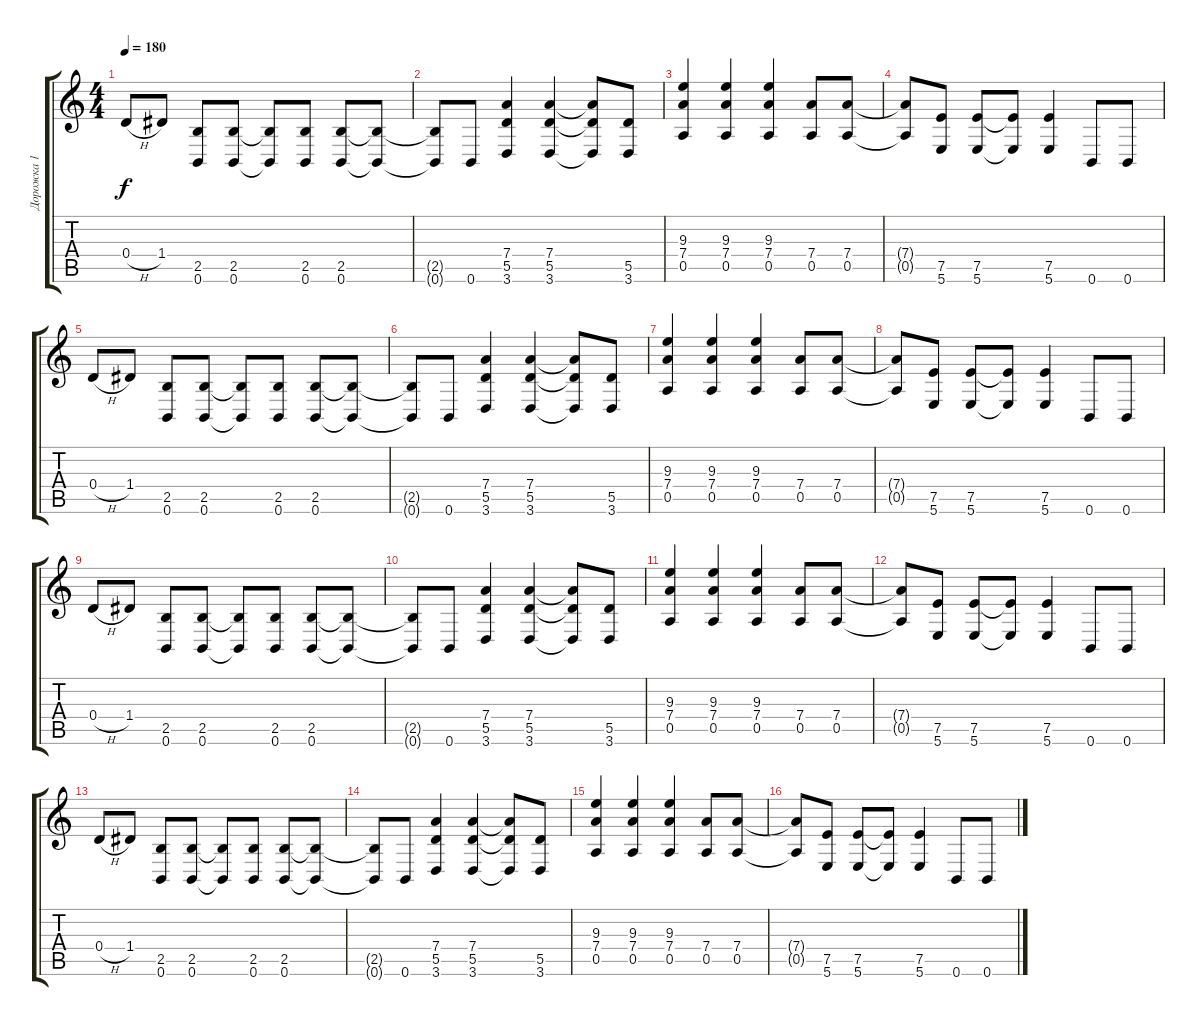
\track ("Дорожка 1" "Дорожка 1") {instrument acousticguitarsteel}
\staff {score tabs}
\tuning (E4 B3 G3 D3 A2 B1) {hide}
\ts (4 4)
\tempo 180
\clef g2
\ks c
0.4{h}.8{dy f} 1.4.8 (2.5 0.6).8 (2.5 0.6).8 (2.5{t} 0.6{t}).8 (2.5 0.6).8 (2.5 0.6).8 (2.5{t} 0.6{t}).8 |
(2.5{t} 0.6{t}).8 0.6.8 (7.4 5.5 3.6).4 (7.4 5.5 3.6).4 (7.4{t} 5.5{t} 3.6{t}).8 (5.5 3.6).8 |
(9.3 7.4 0.5).4 (9.3 7.4 0.5).4 (9.3 7.4 0.5).4 (7.4 0.5).8 (7.4 0.5).8 |
(7.4{t} 0.5{t}).8 (7.5 5.6).8 (7.5 5.6).8 (7.5{t} 5.6{t}).8 (7.5 5.6).4 0.6.8 0.6.8 |
0.4{h}.8 1.4.8 (2.5 0.6).8 (2.5 0.6).8 (2.5{t} 0.6{t}).8 (2.5 0.6).8 (2.5 0.6).8 (2.5{t} 0.6{t}).8 |
(2.5{t} 0.6{t}).8 0.6.8 (7.4 5.5 3.6).4 (7.4 5.5 3.6).4 (7.4{t} 5.5{t} 3.6{t}).8 (5.5 3.6).8 |
(9.3 7.4 0.5).4 (9.3 7.4 0.5).4 (9.3 7.4 0.5).4 (7.4 0.5).8 (7.4 0.5).8 |
(7.4{t} 0.5{t}).8 (7.5 5.6).8 (7.5 5.6).8 (7.5{t} 5.6{t}).8 (7.5 5.6).4 0.6.8 0.6.8 |
0.4{h}.8 1.4.8 (2.5 0.6).8 (2.5 0.6).8 (2.5{t} 0.6{t}).8 (2.5 0.6).8 (2.5 0.6).8 (2.5{t} 0.6{t}).8 |
(2.5{t} 0.6{t}).8 0.6.8 (7.4 5.5 3.6).4 (7.4 5.5 3.6).4 (7.4{t} 5.5{t} 3.6{t}).8 (5.5 3.6).8 |
(9.3 7.4 0.5).4 (9.3 7.4 0.5).4 (9.3 7.4 0.5).4 (7.4 0.5).8 (7.4 0.5).8 |
(7.4{t} 0.5{t}).8 (7.5 5.6).8 (7.5 5.6).8 (7.5{t} 5.6{t}).8 (7.5 5.6).4 0.6.8 0.6.8 |
0.4{h}.8 1.4.8 (2.5 0.6).8 (2.5 0.6).8 (2.5{t} 0.6{t}).8 (2.5 0.6).8 (2.5 0.6).8 (2.5{t} 0.6{t}).8 |
(2.5{t} 0.6{t}).8 0.6.8 (7.4 5.5 3.6).4 (7.4 5.5 3.6).4 (7.4{t} 5.5{t} 3.6{t}).8 (5.5 3.6).8 |
(9.3 7.4 0.5).4 (9.3 7.4 0.5).4 (9.3 7.4 0.5).4 (7.4 0.5).8 (7.4 0.5).8 |
(7.4{t} 0.5{t}).8 (7.5 5.6).8 (7.5 5.6).8 (7.5{t} 5.6{t}).8 (7.5 5.6).4 0.6.8 0.6.8
